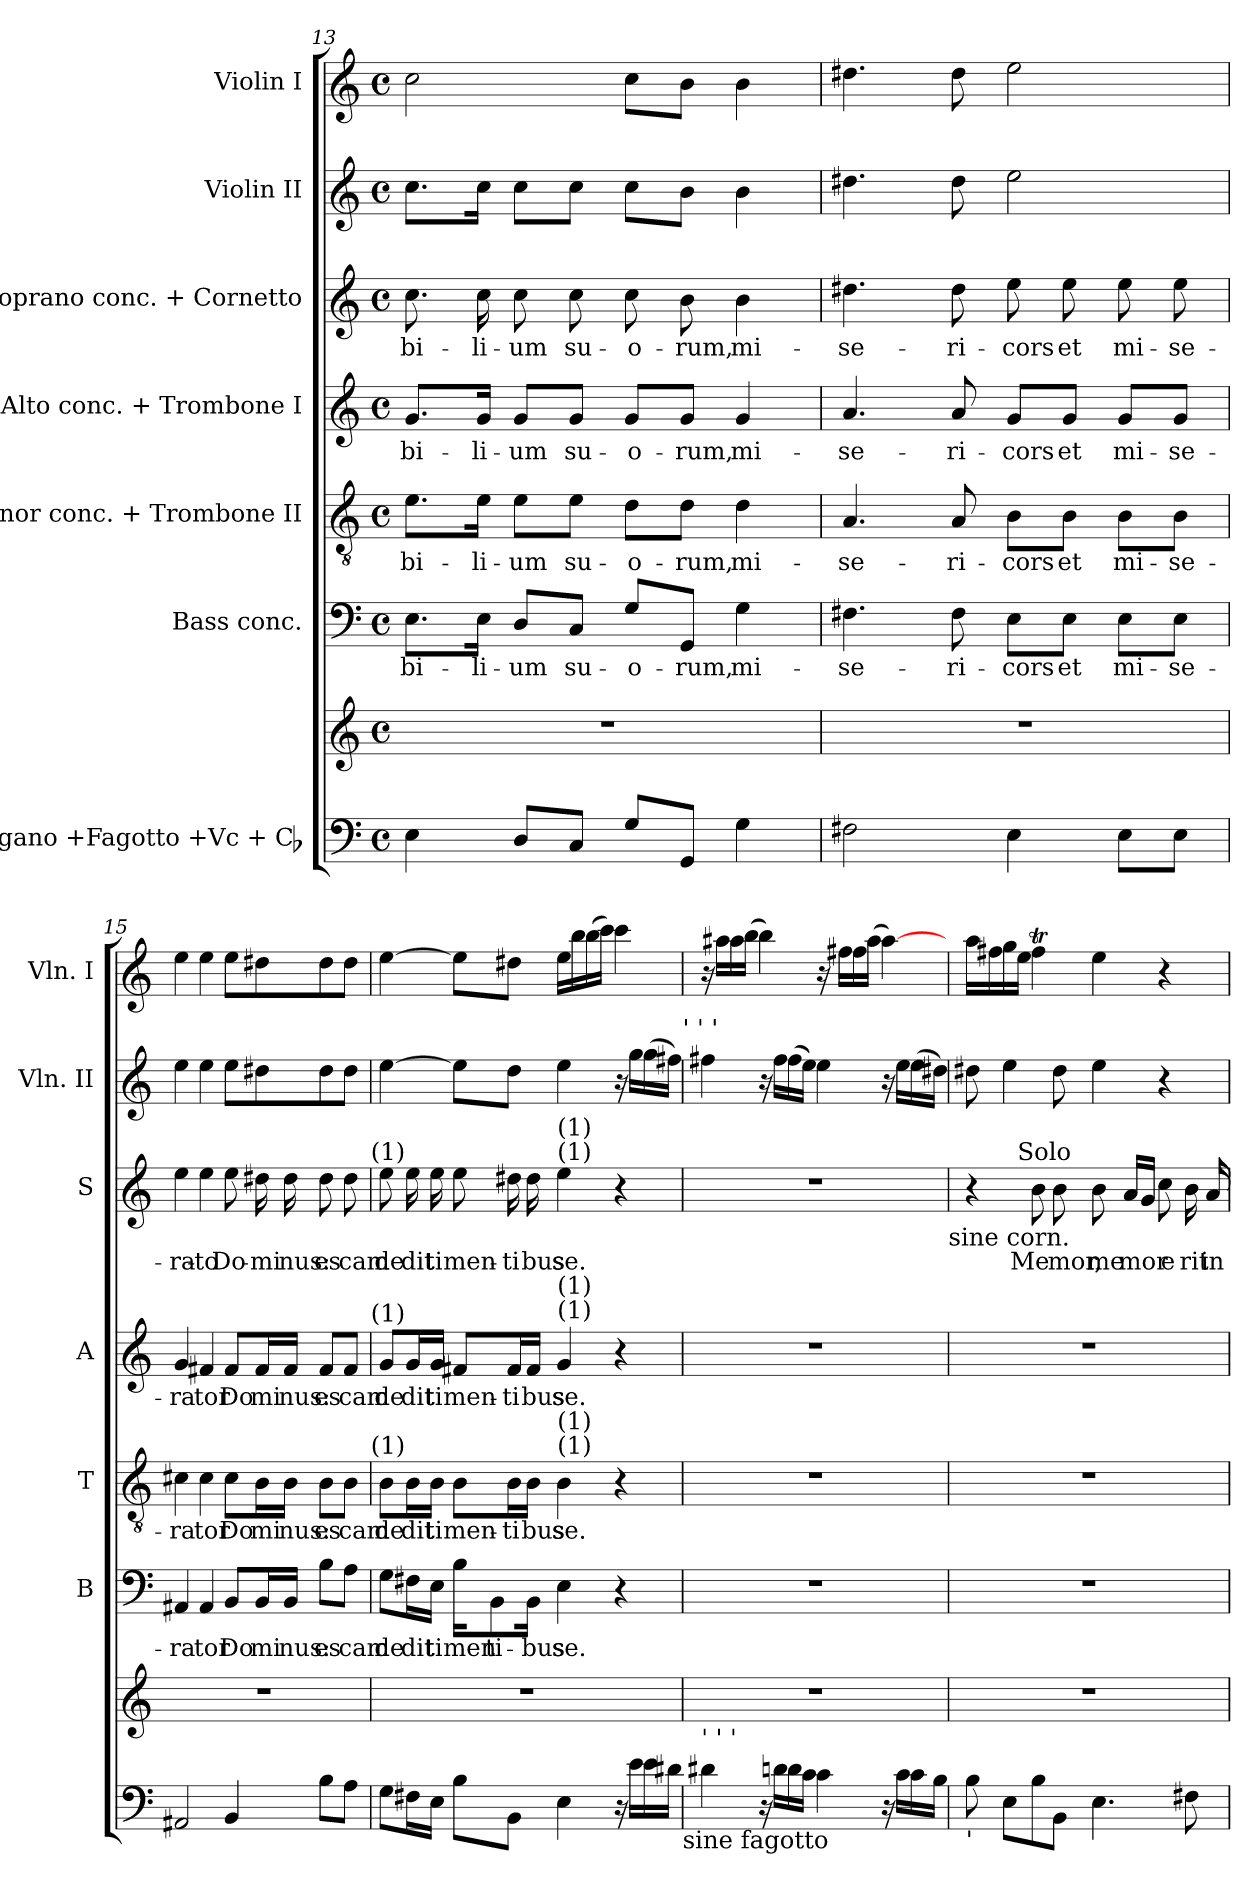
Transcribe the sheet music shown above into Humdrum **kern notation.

**kern	**kern	**kern	**text	**kern	**text	**kern	**text	**kern	**text	**kern	**kern
*part7	*part7	*part6	*part6	*part5	*part5	*part4	*part4	*part3	*part3	*part2	*part1
*staff8	*staff7	*staff6	*staff6	*staff5	*staff5	*staff4	*staff4	*staff3	*staff3	*staff2	*staff1
*I"Organo +Fagotto +Vc + Cb	*	*I"Bass conc.	*	*I"Tenor conc.  + Trombone II	*	*I"Alto conc.  + Trombone I	*	*I"Soprano conc. + Cornetto	*	*I"Violin II	*I"Violin I
*	*	*I'B	*	*I'T	*	*I'A	*	*I'S	*	*I'Vln. II	*I'Vln. I
*clefF4	*clefG2	*clefF4	*	*clefGv2	*	*clefG2	*	*clefG2	*	*clefG2	*clefG2
*k[]	*k[]	*k[]	*	*k[]	*	*k[]	*	*k[]	*	*k[]	*k[]
*C:	*C:	*C:	*	*C:	*	*C:	*	*C:	*	*C:	*C:
*M4/4	*M4/4	*M4/4	*	*M4/4	*	*M4/4	*	*M4/4	*	*M4/4	*M4/4
*met(c)	*met(c)	*met(c)	*	*met(c)	*	*met(c)	*	*met(c)	*	*met(c)	*met(c)
=13	=13	=13	=13	=13	=13	=13	=13	=13	=13	=13	=13
4E\	1r	8.E\L	-bi-	8.e\L	-bi-	8.g/L	-bi-	8.cc\	-bi-	8.cc\L	2cc\
.	.	16E\Jk	-li-	16e\Jk	-li-	16g/Jk	-li-	16cc\	-li-	16cc\Jk	.
8D/L	.	8D/L	-um	8e\L	-um	8g/L	-um	8cc\	-um	8cc\L	.
8C/J	.	8C/J	su-	8e\J	su-	8g/J	su-	8cc\	su-	8cc\J	.
8G/L	.	8G/L	-o-	8d\L	-o-	8g/L	-o-	8cc\	-o-	8cc\L	8cc\L
8GG/J	.	8GG/J	-rum,	8d\J	-rum,	8g/J	-rum,	8b\	-rum,	8b\J	8b\J
4G\	.	4G\	mi-	4d\	mi-	4g/	mi-	4b\	mi-	4b\	4b\
=14	=14	=14	=14	=14	=14	=14	=14	=14	=14	=14	=14
2F#X\	1r	4.F#X\	-se-	4.A/	-se-	4.a/	-se-	4.dd#X\	-se-	4.dd#X\	4.dd#X\
.	.	8F#\	-ri-	8A/	-ri-	8a/	-ri-	8dd#\	-ri-	8dd#\	8dd#\
4E\	.	8E\L	-cors	8B\L	-cors	8g/L	-cors	8ee\	-cors	2ee\	2ee\
.	.	8E\J	et	8B\J	et	8g/J	et	8ee\	et	.	.
8E\L	.	8E\L	mi-	8B\L	mi-	8g/L	mi-	8ee\	mi-	.	.
8E\J	.	8E\J	-se-	8B\J	-se-	8g/J	-se-	8ee\	-se-	.	.
=15	=15	=15	=15	=15	=15	=15	=15	=15	=15	=15	=15
2AA#X/	1r	4AA#X/	-ra-	4c#X\	-ra-	4g/	-ra-	4ee\	-ra-	4ee\	4ee\
.	.	4AA#/	-tor	4c#\	-tor	4f#X/	-tor	4ee\	-to	4ee\	4ee\
4BB/	.	8BB/L	Do-	8c#\L	Do-	8f#/L	Do-	8ee\	Do-	8ee\L	8ee\L
.	.	16BB/L	-mi-	16B\L	-mi-	16f#/L	-mi-	16dd#X\	-mi-	8dd#X\	8dd#X\
.	.	16BB/JJ	-nus:	16B\JJ	-nus:	16f#/JJ	-nus:	16dd#\	-nus:	.	.
8B\L	.	8B\L	es-	8B\L	es-	8f#/L	es-	8dd#\	es-	8dd#\	8dd#\
8A\J	.	8A\J	-cam	8B\J	-cam	8f#/J	-cam	8dd#\	-cam	8dd#\J	8dd#\J
!	!	!	!	!	!	!	!	!LO:TX:a:t=(1)	!	!	!
!	!	!	!	!	!	!LO:TX:a:t=(1)	!	!	!	!	!
!	!	!	!	!LO:TX:a:t=(1)	!	!	!	!	!	!	!
!!LO:PB:g=z
=16	=16	=16	=16	=16	=16	=16	=16	=16	=16	=16	=16
8G\L	1r	8G\L	de-	8B\L	de-	8g/L	de-	8ee\	de-	[4ee\	[4ee\
16F#X\L	.	16F#X\L	-dit	16B\L	-dit	16g/L	-dit	16ee\	-dit	.	.
16E\JJ	.	16E\JJ	ti-	16B\JJ	ti	16g/JJ	ti-	16ee\	ti-	.	.
8B\L	.	16B\KL	-men-	8B\L	men-	8f#X/L	-men-	8ee\	-men-	8ee\L]	8ee\L]
.	.	8BB\	-ti-	.	.	.	.	.	.	.	.
8BB\J	.	.	.	16B\L	-ti-	16f#/L	-ti-	16dd#X\	-ti-	8dd\J	8dd#X\J
.	.	16BB\Jk	-bus	16B\JJ	-bus	16f#/JJ	-bus	16dd#\	-bus	.	.
!	!	!	!	!	!	!	!	!LO:TX:a:t=(1)	!	!	!
!	!	!	!	!	!	!	!	!LO:TX:a:t=(1)	!	!	!
!	!	!	!	!	!	!LO:TX:a:t=(1)	!	!	!	!	!
!	!	!	!	!	!	!LO:TX:a:t=(1)	!	!	!	!	!
!	!	!	!	!LO:TX:a:t=(1)	!	!	!	!	!	!	!
!	!	!	!	!LO:TX:a:t=(1)	!	!	!	!	!	!	!
4E\	.	4E\	se.	4B\	se.	4g/	se.	4ee\	se.	4ee\	16ee\LL
.	.	.	.	.	.	.	.	.	.	.	16bb\
.	.	.	.	.	.	.	.	.	.	.	(16bb\
.	.	.	.	.	.	.	.	.	.	.	16ccc\JJ)
16r	.	4r	.	4r	.	4r	.	4r	.	16r	4ccc\
16e\LL	.	.	.	.	.	.	.	.	.	16gg\LL	.
16e\	.	.	.	.	.	.	.	.	.	(16gg\	.
16d#X\JJ	.	.	.	.	.	.	.	.	.	16ff#X\JJ)	.
!	!	!	!	!	!	!	!	!	!	!LO:TX:a:t='                        '                    '	!
!LO:TX:b:t=sine fagotto	!	!	!	!	!	!	!	!	!	!	!
=17	=17	=17	=17	=17	=17	=17	=17	=17	=17	=17	=17
!LO:TX:a:t='                        '                      '	!	!	!	!	!	!	!	!	!	!	!
4d#X\	1r	1r	.	1r	.	1r	.	1r	.	4ff#X\	16r
.	.	.	.	.	.	.	.	.	.	.	16aa#X\LL
.	.	.	.	.	.	.	.	.	.	.	16aa#\
.	.	.	.	.	.	.	.	.	.	.	(16bb\JJ
16r	.	.	.	.	.	.	.	.	.	16r	4bb\)
16dn\LL	.	.	.	.	.	.	.	.	.	16ff#\LL	.
16d\	.	.	.	.	.	.	.	.	.	(16ff#\	.
16c\JJ	.	.	.	.	.	.	.	.	.	16ee\JJ)	.
4c\	.	.	.	.	.	.	.	.	.	4ee\	16r
.	.	.	.	.	.	.	.	.	.	.	16ff#X\LL
.	.	.	.	.	.	.	.	.	.	.	16ff#\
.	.	.	.	.	.	.	.	.	.	.	(16aa#\JJ
16r	.	.	.	.	.	.	.	.	.	16r	[4aa#\)
16c\LL	.	.	.	.	.	.	.	.	.	16ee\LL	.
16c\	.	.	.	.	.	.	.	.	.	(16ee\	.
16B\JJ	.	.	.	.	.	.	.	.	.	16dd#X\JJ)	.
!	!	!	!	!	!	!	!	!LO:TX:b:t=sine corn.	!	!	!
=18	=18	=18	=18	=18	=18	=18	=18	=18	=18	=18	=18
!LO:TX:b:t='	!	!	!	!	!	!	!	!	!	!	!
*	*	*	*	*	*	*	*	*^	*	*	*
8B\	1r	1r	.	1r	.	1r	.	4r	8.ryy	.	8dd#X\	16aa\LL
.	.	.	.	.	.	.	.	.	.	.	.	16ff#X\
8E\L	.	.	.	.	.	.	.	.	.	.	4ee\	16gg\
!	!	!	!	!	!	!	!	!	!LO:TX:a:t=Solo	!	!	!
.	.	.	.	.	.	.	.	.	2ryy	.	.	16ee\JJ
8B\	.	.	.	.	.	.	.	8b\	.	Me-	.	4ff#t\
8BB\J	.	.	.	.	.	.	.	8b\	.	-mor,	8dd#\	.
4.E\	.	.	.	.	.	.	.	8b\	.	me-	4ee\	4ee\
.	.	.	.	.	.	.	.	16a/LL	.	-mor	.	.
.	.	.	.	.	.	.	.	16g/JJ	4ryy	.	.	.
.	.	.	.	.	.	.	.	8cc\	.	e-	4r	4r
8F#X\	.	.	.	.	.	.	.	16b\	.	-rit	.	.
.	.	.	.	.	.	.	.	16a/	16ryy	in	.	.
*	*	*	*	*	*	*	*	*v	*v	*	*	*
=	=	=	=	=	=	=	=	=	=	=	=
*-	*-	*-	*-	*-	*-	*-	*-	*-	*-	*-	*-
